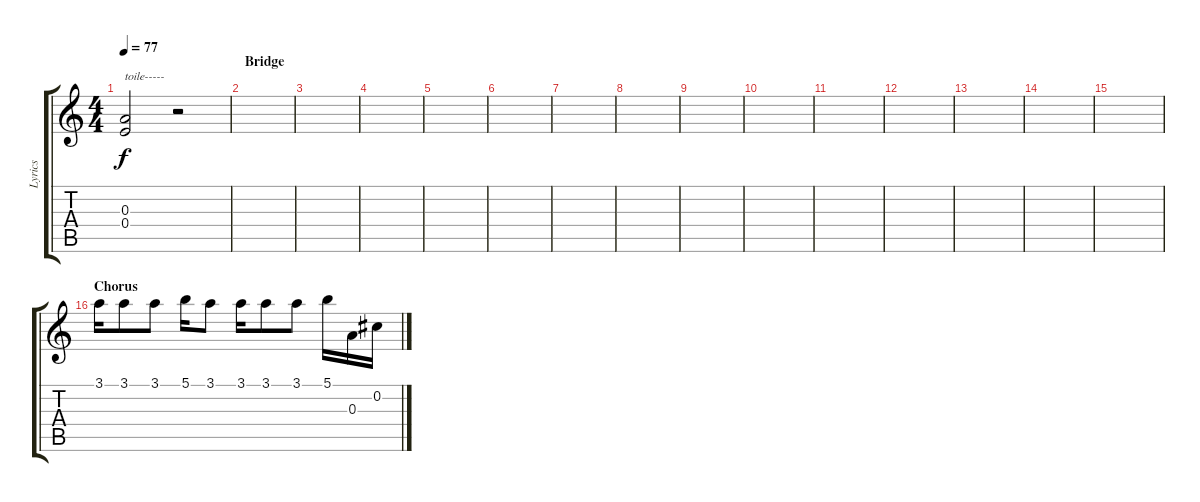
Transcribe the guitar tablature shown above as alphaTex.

\track ("Lyrics" "Lyrics") {instrument slapbass1}
\staff {score tabs}
\tuning (Gb4 Db4 A3 E3 B2 Gb2) {hide}
\ts (4 4)
\tempo 77
\clef g2
\ks c
(0.3 0.4).2{txt "toile-----" dy f} r.2 |
\section ("" "Bridge")
|
|
|
|
|
|
|
|
|
|
|
|
|
|
\section ("" "Chorus")
3.1.16 3.1.8 3.1.8 5.1.16 3.1.8 3.1.16 3.1.8 3.1.8 5.1.16 0.3.16 0.2.16
